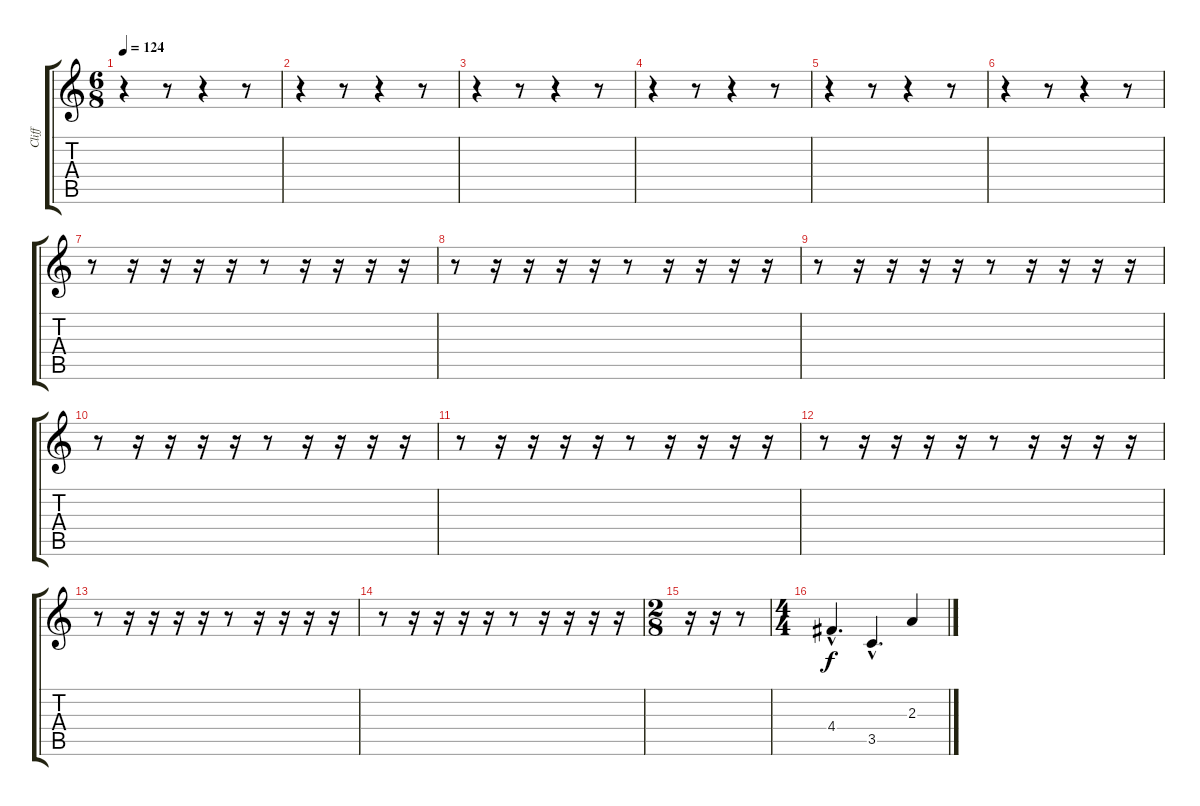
\track ("Cliff" "Cliff") {instrument electricbassfinger}
\staff {score tabs}
\tuning (E4 B3 G3 D3 A2 E2) {hide}
\ts (6 8)
\tempo 124
\clef g2
\ks c
r.4{dy f} r.8 r.4 r.8 |
r.4 r.8 r.4 r.8 |
r.4 r.8 r.4 r.8 |
r.4 r.8 r.4 r.8 |
r.4 r.8 r.4 r.8 |
r.4 r.8 r.4 r.8 |
r.8 r.16 r.16 r.16 r.16 r.8 r.16 r.16 r.16 r.16 |
r.8 r.16 r.16 r.16 r.16 r.8 r.16 r.16 r.16 r.16 |
r.8 r.16 r.16 r.16 r.16 r.8 r.16 r.16 r.16 r.16 |
r.8 r.16 r.16 r.16 r.16 r.8 r.16 r.16 r.16 r.16 |
r.8 r.16 r.16 r.16 r.16 r.8 r.16 r.16 r.16 r.16 |
r.8 r.16 r.16 r.16 r.16 r.8 r.16 r.16 r.16 r.16 |
r.8 r.16 r.16 r.16 r.16 r.8 r.16 r.16 r.16 r.16 |
r.8 r.16 r.16 r.16 r.16 r.8 r.16 r.16 r.16 r.16 |
\ts (2 8)
r.16 r.16 r.8 |
\ts (4 4)
4.4{hac}.4{d} 3.5{hac}.4{d} 2.3.4
